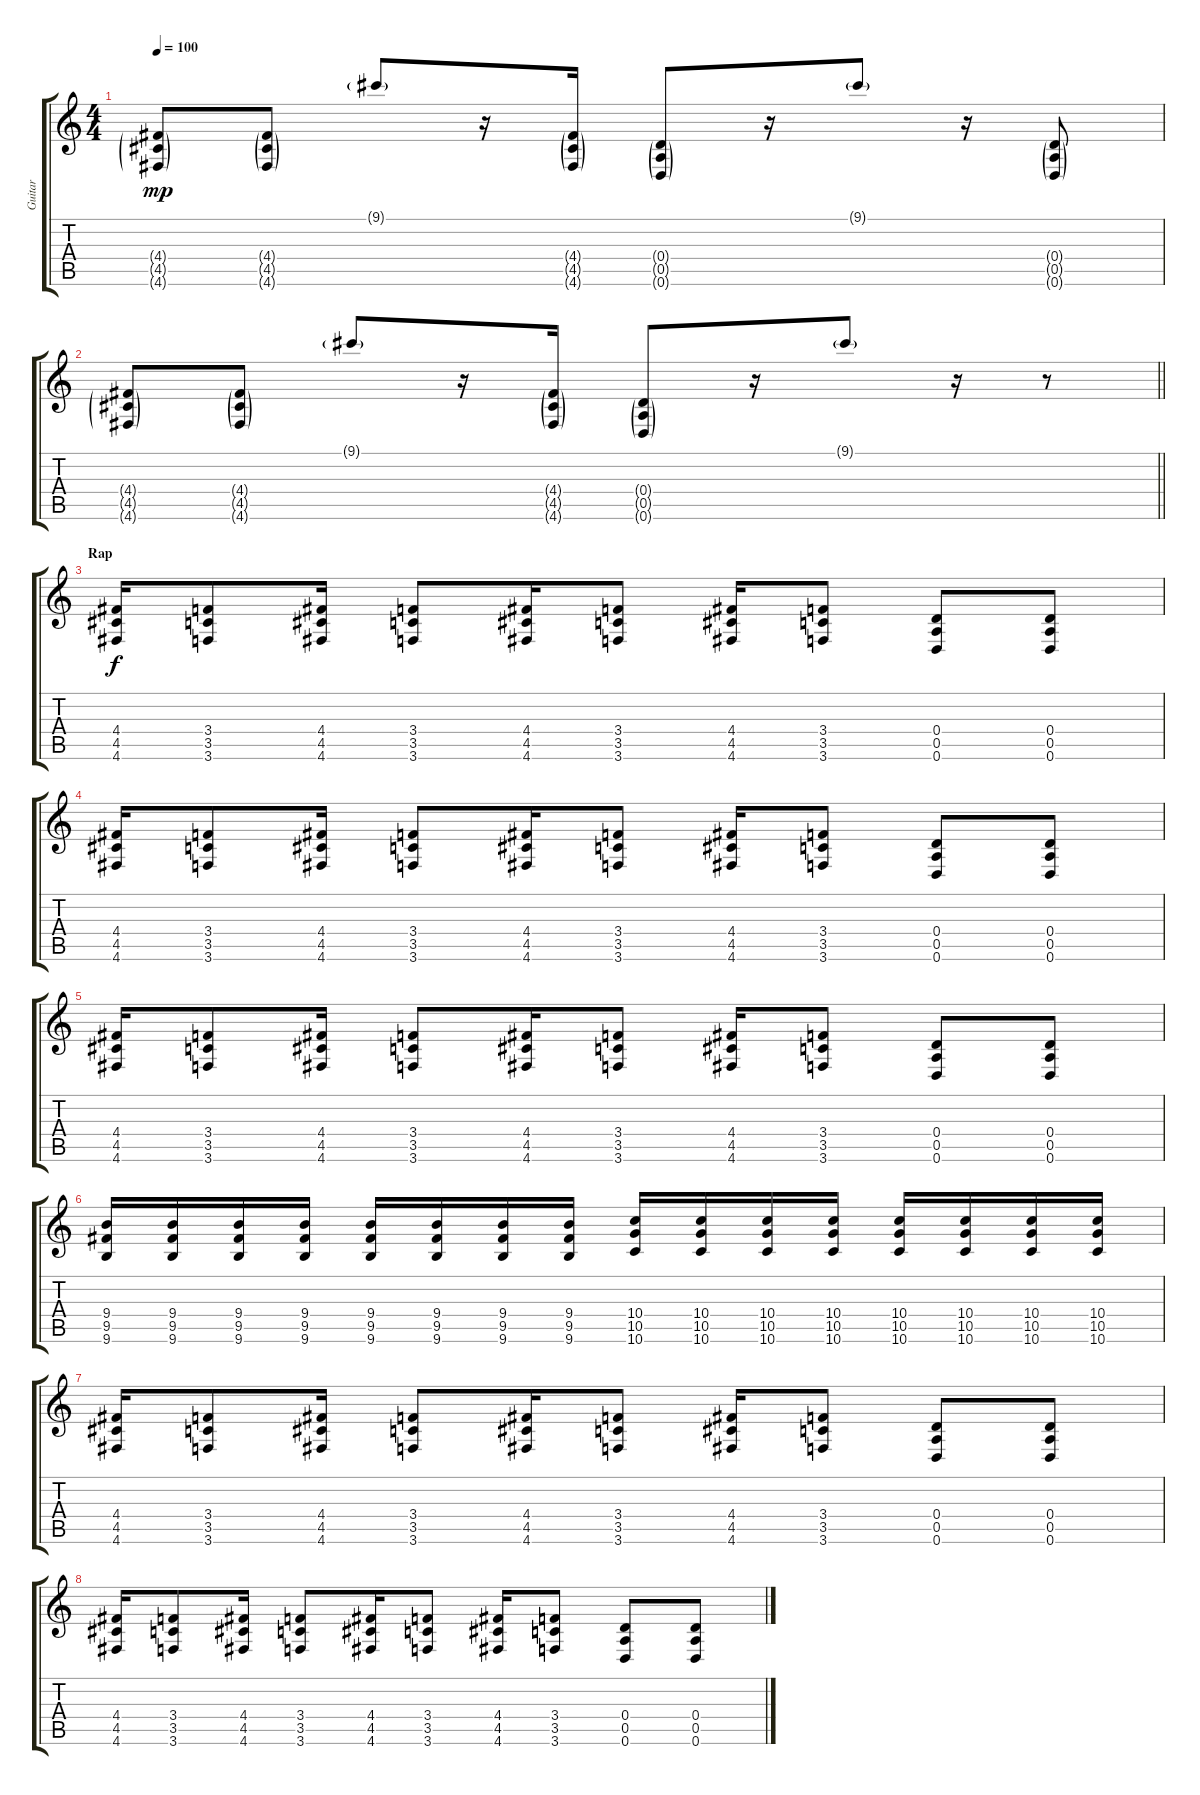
\track ("Guitar" "Guitar") {instrument distortionguitar}
\staff {score tabs}
\tuning (E4 B3 G3 D3 A2 D2) {hide}
\ts (4 4)
\tempo 100
\clef g2
\ks c
(4.4{g} 4.5{g} 4.6{g}).8{dy mp} (4.4{g} 4.5{g} 4.6{g}).8 9.1{g}.8 r.16 (4.4{g} 4.5{g} 4.6{g}).16 (0.4{g} 0.5{g} 0.6{g}).8 r.16 9.1{g}.8 r.16 (0.4{g} 0.5{g} 0.6{g}).8 |
\barLineRight lightlight
(4.4{g} 4.5{g} 4.6{g}).8 (4.4{g} 4.5{g} 4.6{g}).8 9.1{g}.8 r.16 (4.4{g} 4.5{g} 4.6{g}).16 (0.4{g} 0.5{g} 0.6{g}).8 r.16 9.1{g}.8 r.16 r.8 |
\section ("" "Rap")
(4.4 4.5 4.6).16{dy f} (3.4 3.5 3.6).8 (4.4 4.5 4.6).16 (3.4 3.5 3.6).8 (4.4 4.5 4.6).16 (3.4 3.5 3.6).8 (4.4 4.5 4.6).16 (3.4 3.5 3.6).8 (0.4 0.5 0.6).8 (0.4 0.5 0.6).8 |
(4.4 4.5 4.6).16 (3.4 3.5 3.6).8 (4.4 4.5 4.6).16 (3.4 3.5 3.6).8 (4.4 4.5 4.6).16 (3.4 3.5 3.6).8 (4.4 4.5 4.6).16 (3.4 3.5 3.6).8 (0.4 0.5 0.6).8 (0.4 0.5 0.6).8 |
(4.4 4.5 4.6).16 (3.4 3.5 3.6).8 (4.4 4.5 4.6).16 (3.4 3.5 3.6).8 (4.4 4.5 4.6).16 (3.4 3.5 3.6).8 (4.4 4.5 4.6).16 (3.4 3.5 3.6).8 (0.4 0.5 0.6).8 (0.4 0.5 0.6).8 |
(9.4 9.5 9.6).16 (9.4 9.5 9.6).16 (9.4 9.5 9.6).16 (9.4 9.5 9.6).16 (9.4 9.5 9.6).16 (9.4 9.5 9.6).16 (9.4 9.5 9.6).16 (9.4 9.5 9.6).16 (10.4 10.5 10.6).16 (10.4 10.5 10.6).16 (10.4 10.5 10.6).16 (10.4 10.5 10.6).16 (10.4 10.5 10.6).16 (10.4 10.5 10.6).16 (10.4 10.5 10.6).16 (10.4 10.5 10.6).16 |
(4.4 4.5 4.6).16 (3.4 3.5 3.6).8 (4.4 4.5 4.6).16 (3.4 3.5 3.6).8 (4.4 4.5 4.6).16 (3.4 3.5 3.6).8 (4.4 4.5 4.6).16 (3.4 3.5 3.6).8 (0.4 0.5 0.6).8 (0.4 0.5 0.6).8 |
(4.4 4.5 4.6).16 (3.4 3.5 3.6).8 (4.4 4.5 4.6).16 (3.4 3.5 3.6).8 (4.4 4.5 4.6).16 (3.4 3.5 3.6).8 (4.4 4.5 4.6).16 (3.4 3.5 3.6).8 (0.4 0.5 0.6).8 (0.4 0.5 0.6).8
